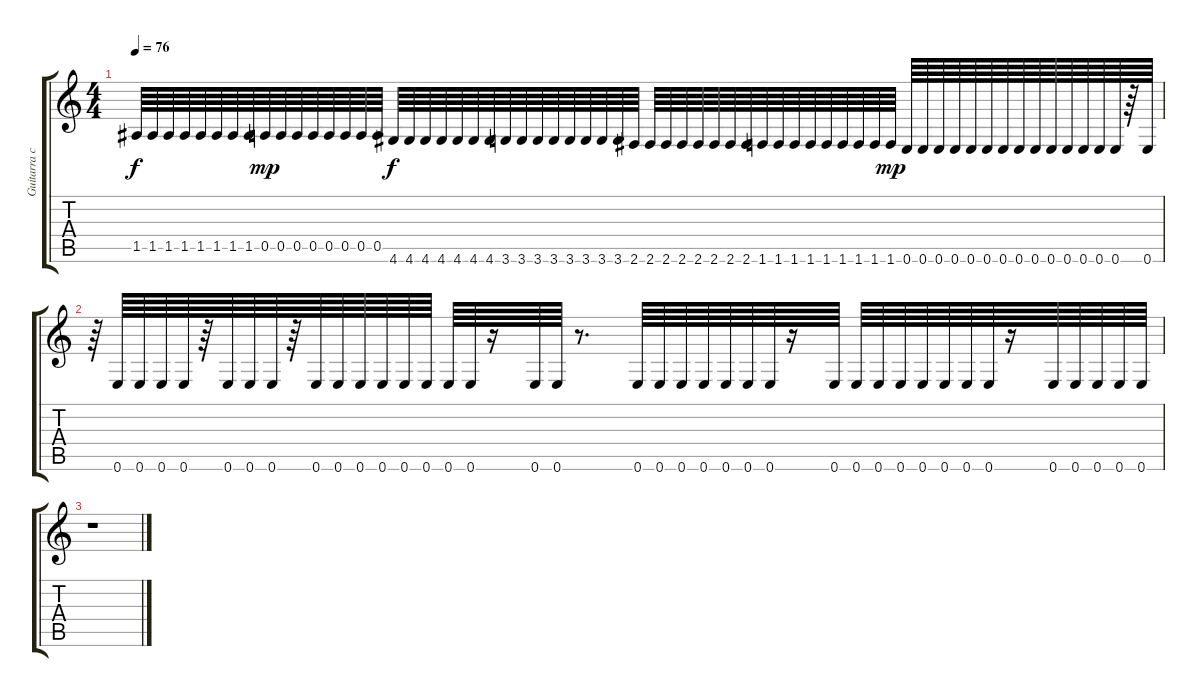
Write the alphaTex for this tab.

\track ("Guitarra con efecto raro (Ed O'Brein)" "Guitarra c") {instrument guitarharmonics}
\staff {score tabs}
\tuning (E4 B3 G3 D3 A2 E2) {hide}
\ts (4 4)
\tempo 76
\clef g2
\ks c
1.5.64{dy f} 1.5.64 1.5.64 1.5.64 1.5.64 1.5.64 1.5.64 1.5.64 0.5.64{dy mp} 0.5.64 0.5.64 0.5.64 0.5.64 0.5.64 0.5.64 0.5.64 4.6.64{dy f} 4.6.64 4.6.64 4.6.64 4.6.64 4.6.64 4.6.64 3.6.64 3.6.64 3.6.64 3.6.64 3.6.64 3.6.64 3.6.64 3.6.64 2.6.64 2.6.64 2.6.64 2.6.64 2.6.64 2.6.64 2.6.64 2.6.64 1.6.64 1.6.64 1.6.64 1.6.64 1.6.64 1.6.64 1.6.64 1.6.64 1.6.64{dy mp} 0.6.64 0.6.64 0.6.64 0.6.64 0.6.64 0.6.64 0.6.64 0.6.64 0.6.64 0.6.64 0.6.64 0.6.64 0.6.64 0.6.64 r.64 0.6.64 |
r.64 0.6.64 0.6.64 0.6.64 0.6.64 r.64 0.6.64 0.6.64 0.6.64 r.64 0.6.64 0.6.64 0.6.64 0.6.64 0.6.64 0.6.64 0.6.64 0.6.64 r.16 0.6.64 0.6.64 r.8{d} 0.6.64 0.6.64 0.6.64 0.6.64 0.6.64 0.6.64 0.6.64 r.16 0.6.64 0.6.64 0.6.64 0.6.64 0.6.64 0.6.64 0.6.64 0.6.64 r.16 0.6.64 0.6.64 0.6.64 0.6.64 0.6.64 |
r.1
